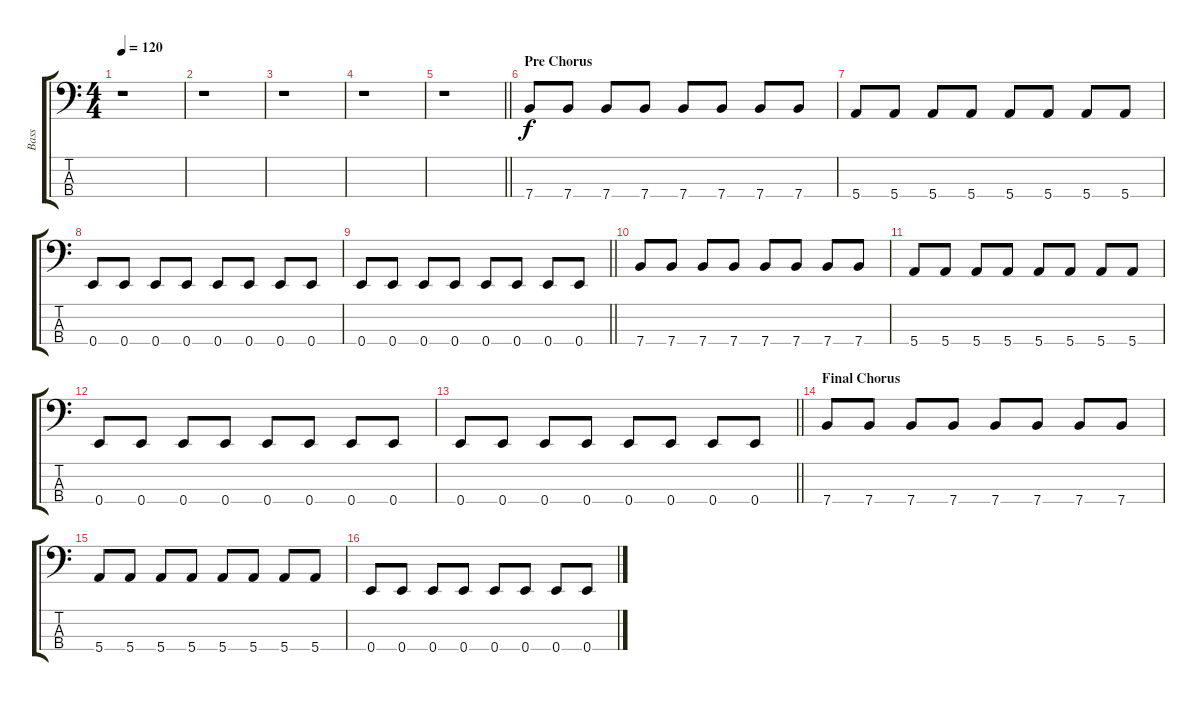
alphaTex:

\track ("Bass" "Bass") {instrument electricbassfinger}
\staff {score tabs}
\tuning (G2 D2 A1 E1) {hide}
\ts (4 4)
\tempo 120
\clef f4
\ks c
r.1{dy f} |
r.1 |
r.1 |
r.1 |
\barLineRight lightlight
r.1 |
\section ("" "Pre Chorus")
7.4.8 7.4.8 7.4.8 7.4.8 7.4.8 7.4.8 7.4.8 7.4.8 |
5.4.8 5.4.8 5.4.8 5.4.8 5.4.8 5.4.8 5.4.8 5.4.8 |
0.4.8 0.4.8 0.4.8 0.4.8 0.4.8 0.4.8 0.4.8 0.4.8 |
\barLineRight lightlight
0.4.8 0.4.8 0.4.8 0.4.8 0.4.8 0.4.8 0.4.8 0.4.8 |
7.4.8 7.4.8 7.4.8 7.4.8 7.4.8 7.4.8 7.4.8 7.4.8 |
5.4.8 5.4.8 5.4.8 5.4.8 5.4.8 5.4.8 5.4.8 5.4.8 |
0.4.8 0.4.8 0.4.8 0.4.8 0.4.8 0.4.8 0.4.8 0.4.8 |
\barLineRight lightlight
0.4.8 0.4.8 0.4.8 0.4.8 0.4.8 0.4.8 0.4.8 0.4.8 |
\section ("" "Final Chorus")
7.4.8 7.4.8 7.4.8 7.4.8 7.4.8 7.4.8 7.4.8 7.4.8 |
5.4.8 5.4.8 5.4.8 5.4.8 5.4.8 5.4.8 5.4.8 5.4.8 |
0.4.8 0.4.8 0.4.8 0.4.8 0.4.8 0.4.8 0.4.8 0.4.8
